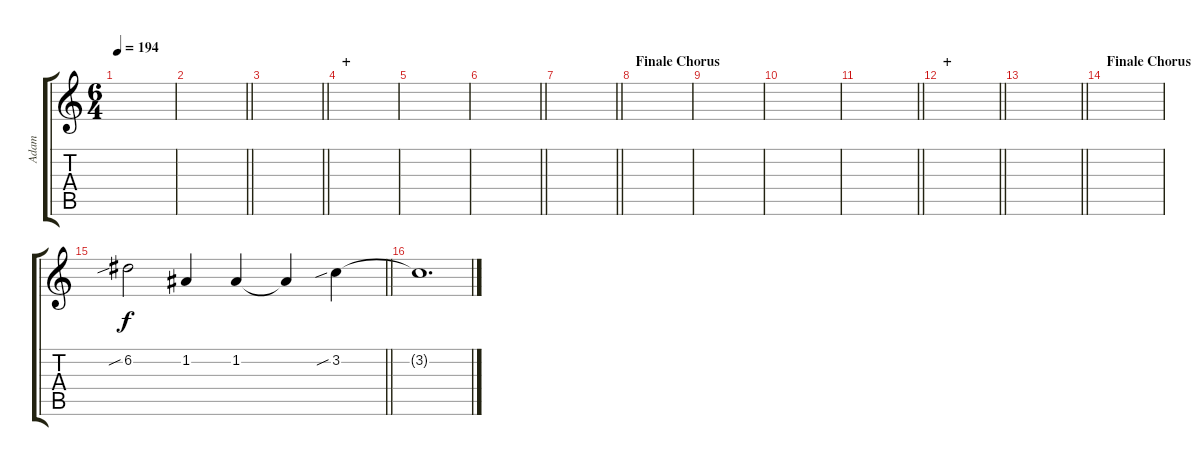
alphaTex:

\track ("Adam" "Adam") {instrument overdrivenguitar}
\staff {score tabs}
\tuning (D4 A3 F3 C3 G2 C2) {hide}
\ts (6 4)
\tempo 194
\clef g2
\ks c
|
\barLineRight lightlight
|
\barLineRight lightlight
|
\section ("" "+")
|
|
\barLineRight lightlight
|
\barLineRight lightlight
|
\section ("" "Finale Chorus")
|
|
|
\barLineRight lightlight
|
\section ("" "+")
\barLineRight lightlight
|
\barLineRight lightlight
|
\section ("" "Finale Chorus")
|
\barLineRight lightlight
6.2{sib}.2 1.2.4 1.2.4 1.2{t}.4 3.2{sib}.4 |
3.2{t}.1{d}
